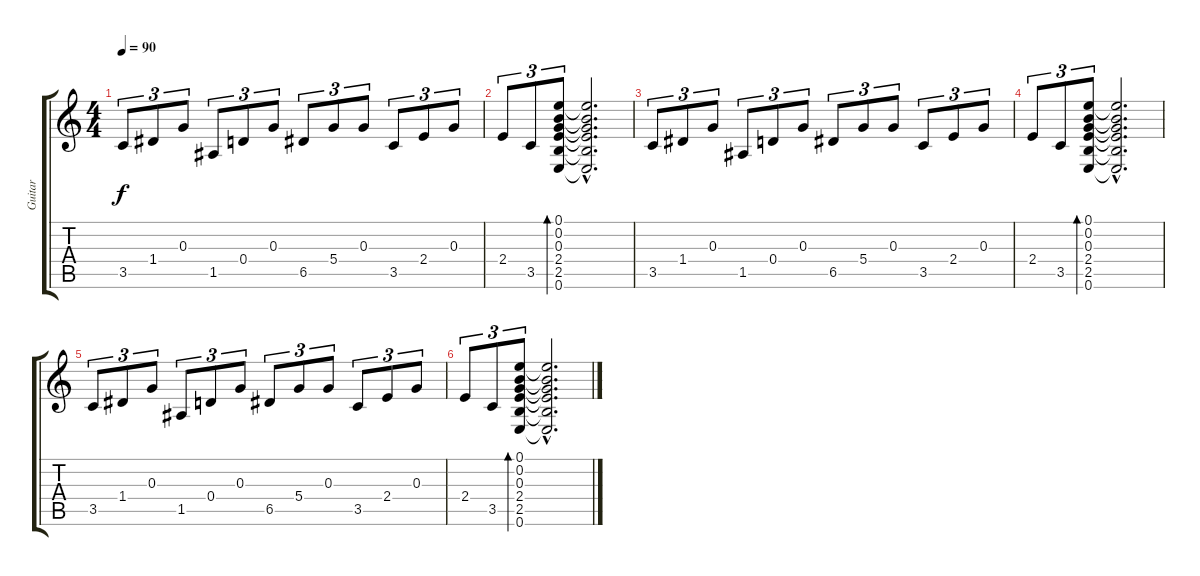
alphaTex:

\track ("Guitar" "Guitar") {instrument electricguitarjazz}
\staff {score tabs}
\tuning (E4 B3 G3 D3 A2 E2) {hide}
\ts (4 4)
\tempo 90
\clef g2
\ks c
3.5.8{tu (3 2) dy f} 1.4.8{tu (3 2)} 0.3.8{tu (3 2)} 1.5.8{tu (3 2)} 0.4.8{tu (3 2)} 0.3.8{tu (3 2)} 6.5.8{tu (3 2)} 5.4.8{tu (3 2)} 0.3.8{tu (3 2)} 3.5.8{tu (3 2)} 2.4.8{tu (3 2)} 0.3.8{tu (3 2)} |
2.4.8{tu (3 2)} 3.5.8{tu (3 2)} (0.1 0.2 0.3 2.4 2.5 0.6).8{tu (3 2) bd 240} (0.1{hac t} 0.2{hac t} 0.3{hac t} 2.4{hac t} 2.5{hac t} 0.6{hac t}).2{d} |
3.5.8{tu (3 2)} 1.4.8{tu (3 2)} 0.3.8{tu (3 2)} 1.5.8{tu (3 2)} 0.4.8{tu (3 2)} 0.3.8{tu (3 2)} 6.5.8{tu (3 2)} 5.4.8{tu (3 2)} 0.3.8{tu (3 2)} 3.5.8{tu (3 2)} 2.4.8{tu (3 2)} 0.3.8{tu (3 2)} |
2.4.8{tu (3 2)} 3.5.8{tu (3 2)} (0.1 0.2 0.3 2.4 2.5 0.6).8{tu (3 2) bd 240} (0.1{hac t} 0.2{hac t} 0.3{hac t} 2.4{hac t} 2.5{hac t} 0.6{hac t}).2{d} |
3.5.8{tu (3 2)} 1.4.8{tu (3 2)} 0.3.8{tu (3 2)} 1.5.8{tu (3 2)} 0.4.8{tu (3 2)} 0.3.8{tu (3 2)} 6.5.8{tu (3 2)} 5.4.8{tu (3 2)} 0.3.8{tu (3 2)} 3.5.8{tu (3 2)} 2.4.8{tu (3 2)} 0.3.8{tu (3 2)} |
2.4.8{tu (3 2)} 3.5.8{tu (3 2)} (0.1 0.2 0.3 2.4 2.5 0.6).8{tu (3 2) bd 240} (0.1{hac t} 0.2{hac t} 0.3{hac t} 2.4{hac t} 2.5{hac t} 0.6{hac t}).2{d}
